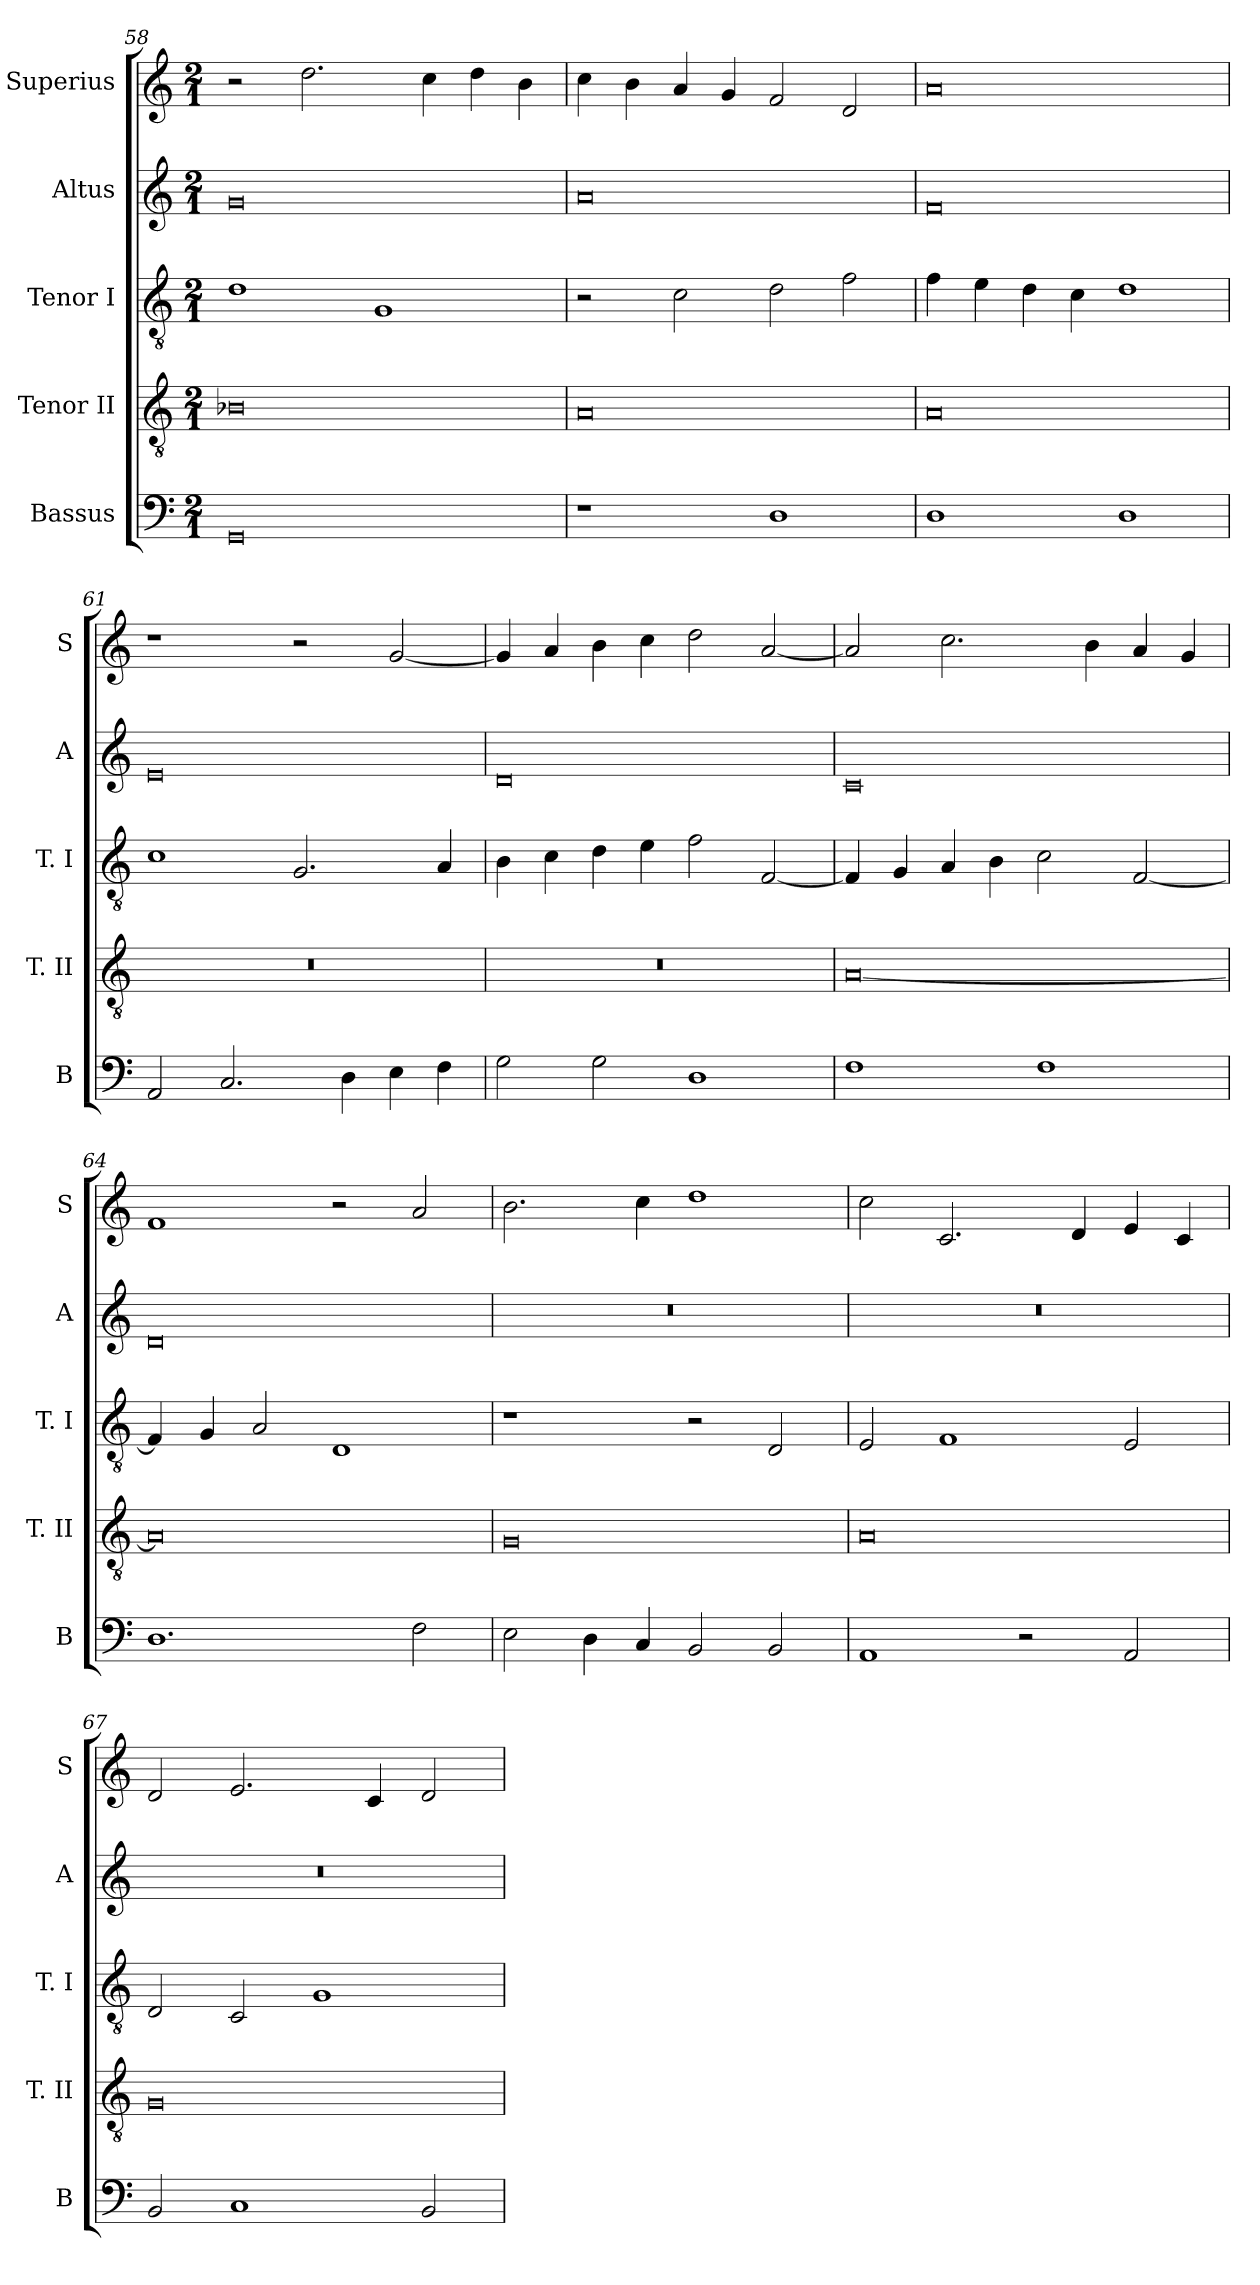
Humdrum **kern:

**kern	**kern	**kern	**kern	**kern
*part5	*part4	*part3	*part2	*part1
*staff5	*staff4	*staff3	*staff2	*staff1
*I"Bassus	*I"Tenor II	*I"Tenor I	*I"Altus	*I"Superius
*I'B	*I'T. II	*I'T. I	*I'A	*I'S
*clefF4	*clefGv2	*clefGv2	*clefG2	*clefG2
*k[]	*k[]	*k[]	*k[]	*k[]
*C:	*C:	*C:	*C:	*C:
*M2/1	*M2/1	*M2/1	*M2/1	*M2/1
=58	=58	=58	=58	=58
0GG	0B-X	1d	0g	2r
.	.	.	.	2.dd
.	.	1G	.	.
.	.	.	.	4cc
.	.	.	.	4dd
.	.	.	.	4b
=59	=59	=59	=59	=59
1r	0A	2r	0a	4cc
.	.	.	.	4b
.	.	2c	.	4a
.	.	.	.	4g
1D	.	2d	.	2f
.	.	2f	.	2d
=60	=60	=60	=60	=60
1D	0A	4f	0f	0a
.	.	4e	.	.
.	.	4d	.	.
.	.	4c	.	.
1D	.	1d	.	.
=61	=61	=61	=61	=61
2AA	0r	1c	0e	1r
2.C	.	.	.	.
.	.	2.G	.	2r
4D	.	.	.	.
4E	.	.	.	[2g
4F	.	4A	.	.
=62	=62	=62	=62	=62
2G	0r	4B	0d	4g]
.	.	4c	.	4a
2G	.	4d	.	4b
.	.	4e	.	4cc
1D	.	2f	.	2dd
.	.	[2F	.	[2a
=63	=63	=63	=63	=63
1F	[0A	4F]	0c	2a]
.	.	4G	.	.
.	.	4A	.	2.cc
.	.	4B	.	.
1F	.	2c	.	.
.	.	.	.	4b
.	.	[2F	.	4a
.	.	.	.	4g
=64	=64	=64	=64	=64
1.D	0A]	4F]	0d	1f
.	.	4G	.	.
.	.	2A	.	.
.	.	1D	.	2r
2F	.	.	.	2a
=65	=65	=65	=65	=65
2E	0G	1r	0r	2.b
4D	.	.	.	.
4C	.	.	.	4cc
2BB	.	2r	.	1dd
2BB	.	2D	.	.
=66	=66	=66	=66	=66
1AA	0A	2E	0r	2cc
.	.	1F	.	2.c
2r	.	.	.	.
.	.	.	.	4d
2AA	.	2E	.	4e
.	.	.	.	4c
=67	=67	=67	=67	=67
2BB	0G	2D	0r	2d
1C	.	2C	.	2.e
.	.	1G	.	.
.	.	.	.	4c
2BB	.	.	.	2d
=	=	=	=	=
*-	*-	*-	*-	*-
